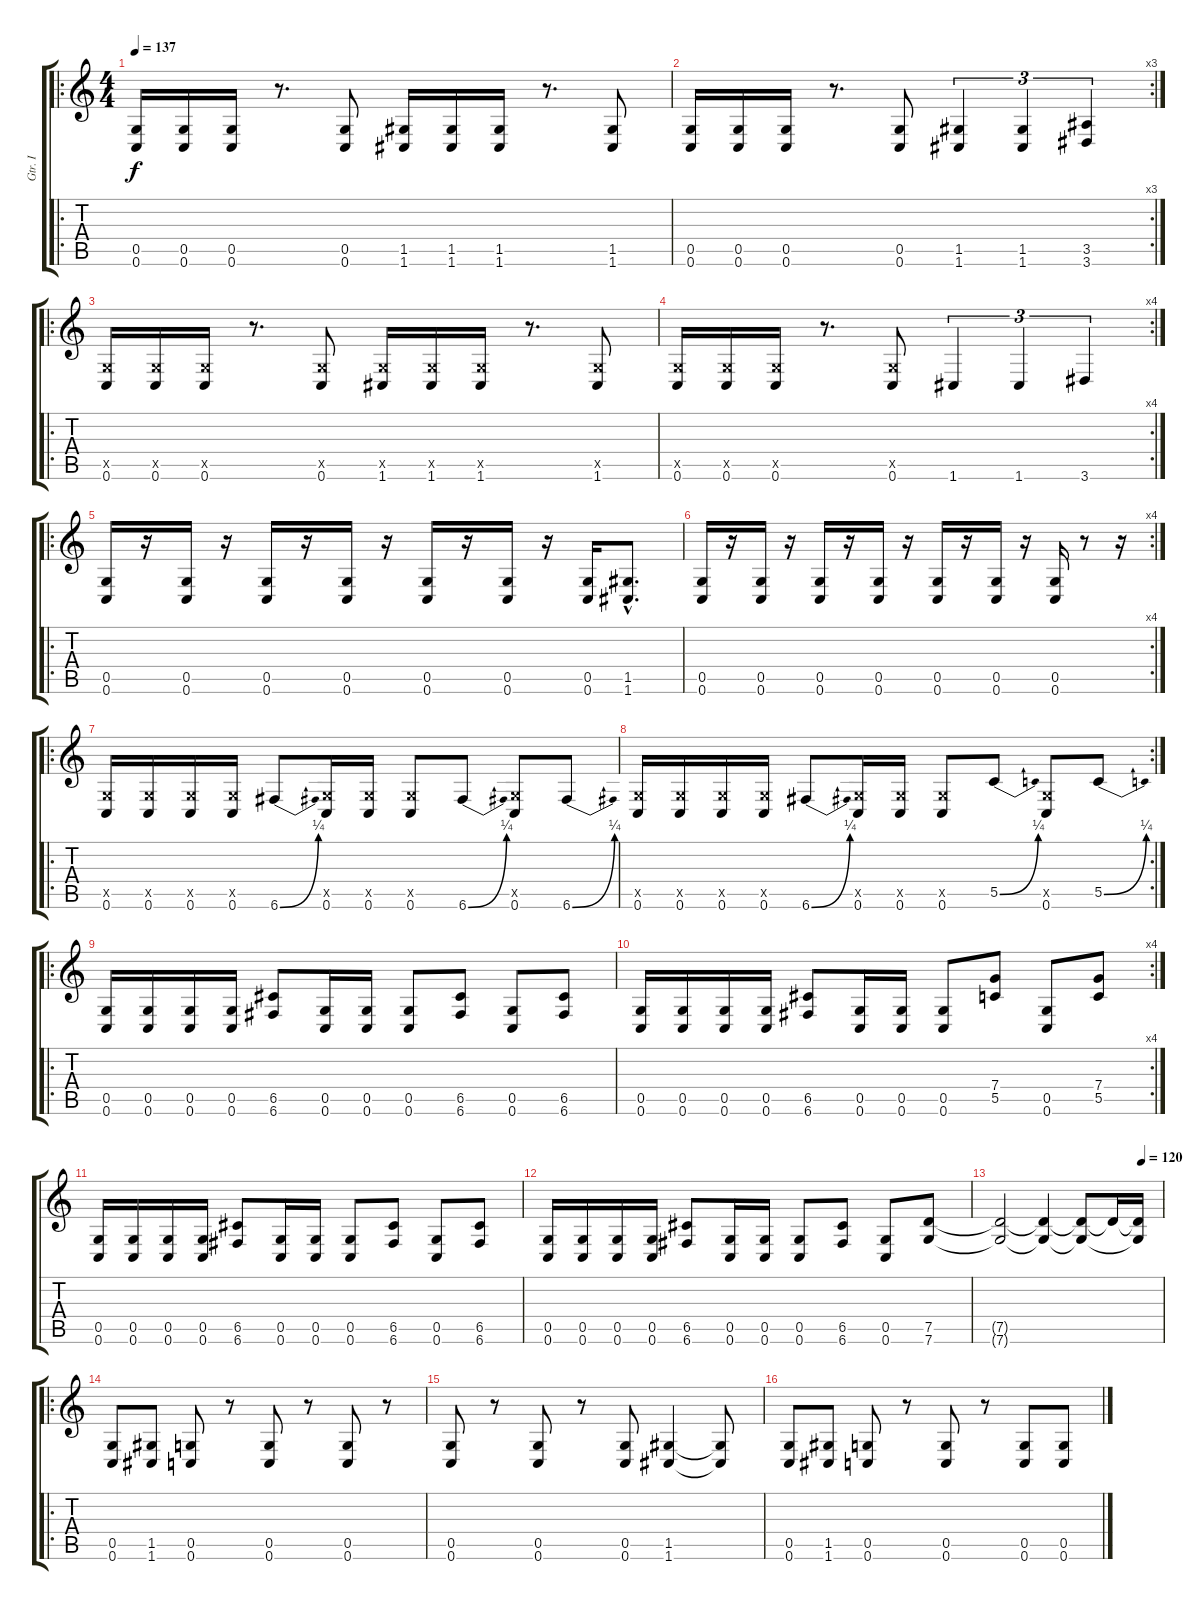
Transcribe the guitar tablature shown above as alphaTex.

\track ("Gtr. I" "Gtr. I") {instrument distortionguitar}
\staff {score tabs}
\tuning (D4 A3 F3 C3 G2 C2) {hide}
\ro
\ts (4 4)
\tempo 137
\clef g2
\ks c
(0.5 0.6).16{dy f} (0.5 0.6).16 (0.5 0.6).16 r.8{d} (0.5 0.6).8 (1.5 1.6).16 (1.5 1.6).16 (1.5 1.6).16 r.8{d} (1.5 1.6).8 |
\rc 3
(0.5 0.6).16 (0.5 0.6).16 (0.5 0.6).16 r.8{d} (0.5 0.6).8 (1.5 1.6).4{tu (3 2)} (1.5 1.6).4{tu (3 2)} (3.5 3.6).4{tu (3 2)} |
\ro
(0.5{x} 0.6).16 (0.5{x} 0.6).16 (0.5{x} 0.6).16 r.8{d} (0.5{x} 0.6).8 (0.5{x} 1.6).16 (0.5{x} 1.6).16 (0.5{x} 1.6).16 r.8{d} (0.5{x} 1.6).8 |
\rc 4
(0.5{x} 0.6).16 (0.5{x} 0.6).16 (0.5{x} 0.6).16 r.8{d} (0.5{x} 0.6).8 1.6.4{tu (3 2)} 1.6.4{tu (3 2)} 3.6.4{tu (3 2)} |
\ro
(0.5 0.6).16 r.16 (0.5 0.6).16 r.16 (0.5 0.6).16 r.16 (0.5 0.6).16 r.16 (0.5 0.6).16 r.16 (0.5 0.6).16 r.16 (0.5 0.6).16 (1.5{hac} 1.6{hac}).8{d} |
\rc 4
(0.5 0.6).16 r.16 (0.5 0.6).16 r.16 (0.5 0.6).16 r.16 (0.5 0.6).16 r.16 (0.5 0.6).16 r.16 (0.5 0.6).16 r.16 (0.5 0.6).16 r.8 r.16 |
\ro
(0.5{x} 0.6).16 (0.5{x} 0.6).16 (0.5{x} 0.6).16 (0.5{x} 0.6).16 6.6{be (bend 0 0 60 1)}.8 (0.5{x} 0.6).16 (0.5{x} 0.6).16 (0.5{x} 0.6).8 6.6{be (bend 0 0 60 1)}.8 (0.5{x} 0.6).8 6.6{be (bend 0 0 60 1)}.8 |
\rc 2
(0.5{x} 0.6).16 (0.5{x} 0.6).16 (0.5{x} 0.6).16 (0.5{x} 0.6).16 6.6{be (bend 0 0 60 1)}.8 (0.5{x} 0.6).16 (0.5{x} 0.6).16 (0.5{x} 0.6).8 5.5{be (bend 0 0 60 1)}.8 (0.5{x} 0.6).8 5.5{be (bend 0 0 60 1)}.8 |
\ro
(0.5 0.6).16 (0.5 0.6).16 (0.5 0.6).16 (0.5 0.6).16 (6.5 6.6).8 (0.5 0.6).16 (0.5 0.6).16 (0.5 0.6).8 (6.5 6.6).8 (0.5 0.6).8 (6.5 6.6).8 |
\rc 4
(0.5 0.6).16 (0.5 0.6).16 (0.5 0.6).16 (0.5 0.6).16 (6.5 6.6).8 (0.5 0.6).16 (0.5 0.6).16 (0.5 0.6).8 (7.4 5.5).8 (0.5 0.6).8 (7.4 5.5).8 |
(0.5 0.6).16 (0.5 0.6).16 (0.5 0.6).16 (0.5 0.6).16 (6.5 6.6).8 (0.5 0.6).16 (0.5 0.6).16 (0.5 0.6).8 (6.5 6.6).8 (0.5 0.6).8 (6.5 6.6).8 |
(0.5 0.6).16 (0.5 0.6).16 (0.5 0.6).16 (0.5 0.6).16 (6.5 6.6).8 (0.5 0.6).16 (0.5 0.6).16 (0.5 0.6).8 (6.5 6.6).8 (0.5 0.6).8 (7.5 7.6).8 |
\tempo (120 0.875)
(7.5{t} 7.6{t}).2 (7.5{t} 7.6{t}).4 (7.5{t} 7.6{t}).8 7.5{t}.16 (7.5{t} 7.6{t}).16 |
\ro
(0.5 0.6).8 (1.5 1.6).8 (0.5 0.6).8 r.8 (0.5 0.6).8 r.8 (0.5 0.6).8 r.8 |
(0.5 0.6).8 r.8 (0.5 0.6).8 r.8 (0.5 0.6).8 (1.5 1.6).4 (1.5{t} 1.6{t}).8 |
(0.5 0.6).8 (1.5 1.6).8 (0.5 0.6).8 r.8 (0.5 0.6).8 r.8 (0.5 0.6).8 (0.5 0.6).8
